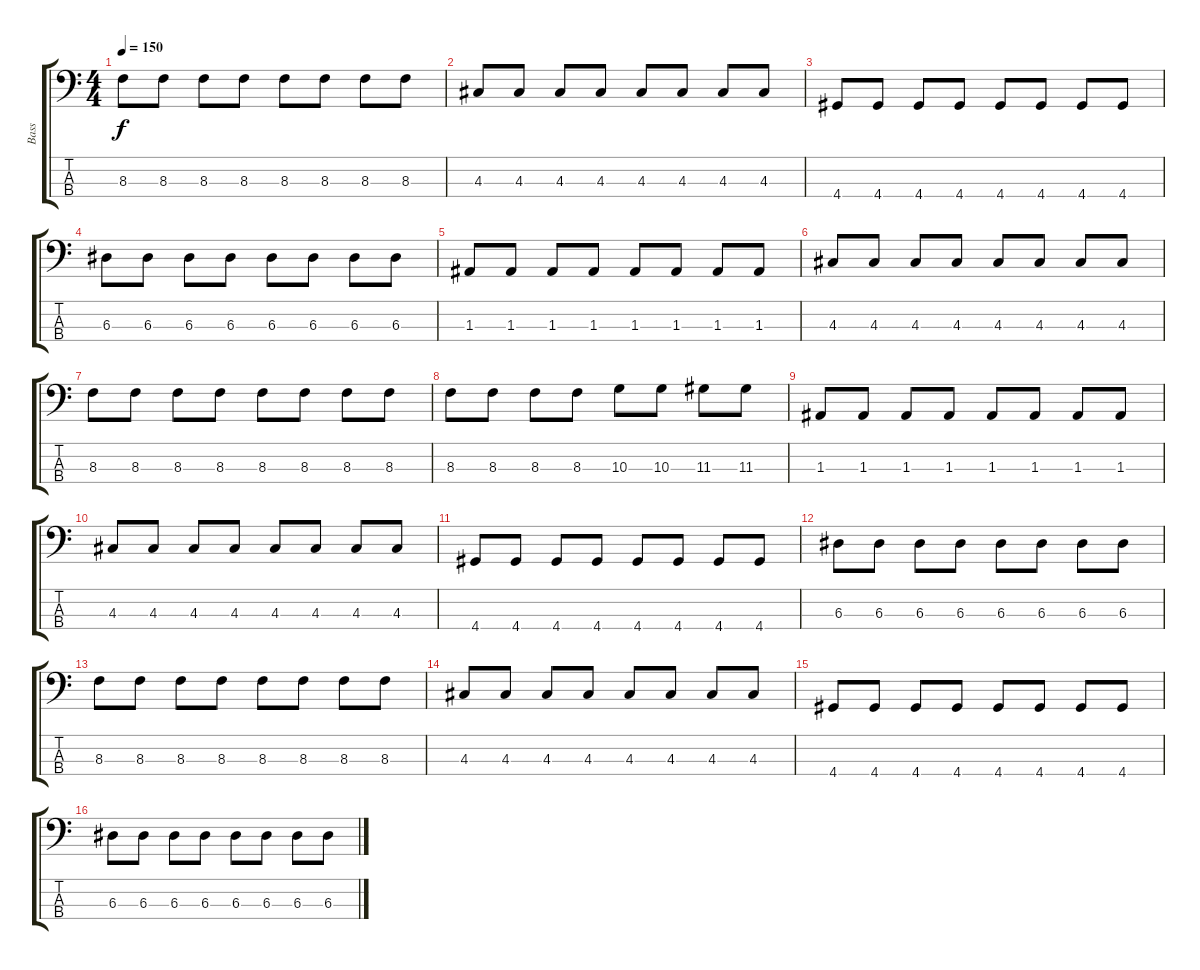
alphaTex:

\track ("Bass" "Bass") {instrument electricbasspick}
\staff {score tabs}
\tuning (G2 D2 A1 E1) {hide}
\ts (4 4)
\tempo 150
\clef f4
\ks c
8.3.8{dy f} 8.3.8 8.3.8 8.3.8 8.3.8 8.3.8 8.3.8 8.3.8 |
4.3.8 4.3.8 4.3.8 4.3.8 4.3.8 4.3.8 4.3.8 4.3.8 |
4.4.8 4.4.8 4.4.8 4.4.8 4.4.8 4.4.8 4.4.8 4.4.8 |
6.3.8 6.3.8 6.3.8 6.3.8 6.3.8 6.3.8 6.3.8 6.3.8 |
1.3.8 1.3.8 1.3.8 1.3.8 1.3.8 1.3.8 1.3.8 1.3.8 |
4.3.8 4.3.8 4.3.8 4.3.8 4.3.8 4.3.8 4.3.8 4.3.8 |
8.3.8 8.3.8 8.3.8 8.3.8 8.3.8 8.3.8 8.3.8 8.3.8 |
8.3.8 8.3.8 8.3.8 8.3.8 10.3.8 10.3.8 11.3.8 11.3.8 |
1.3.8 1.3.8 1.3.8 1.3.8 1.3.8 1.3.8 1.3.8 1.3.8 |
4.3.8 4.3.8 4.3.8 4.3.8 4.3.8 4.3.8 4.3.8 4.3.8 |
4.4.8 4.4.8 4.4.8 4.4.8 4.4.8 4.4.8 4.4.8 4.4.8 |
6.3.8 6.3.8 6.3.8 6.3.8 6.3.8 6.3.8 6.3.8 6.3.8 |
8.3.8 8.3.8 8.3.8 8.3.8 8.3.8 8.3.8 8.3.8 8.3.8 |
4.3.8 4.3.8 4.3.8 4.3.8 4.3.8 4.3.8 4.3.8 4.3.8 |
4.4.8 4.4.8 4.4.8 4.4.8 4.4.8 4.4.8 4.4.8 4.4.8 |
6.3.8 6.3.8 6.3.8 6.3.8 6.3.8 6.3.8 6.3.8 6.3.8
